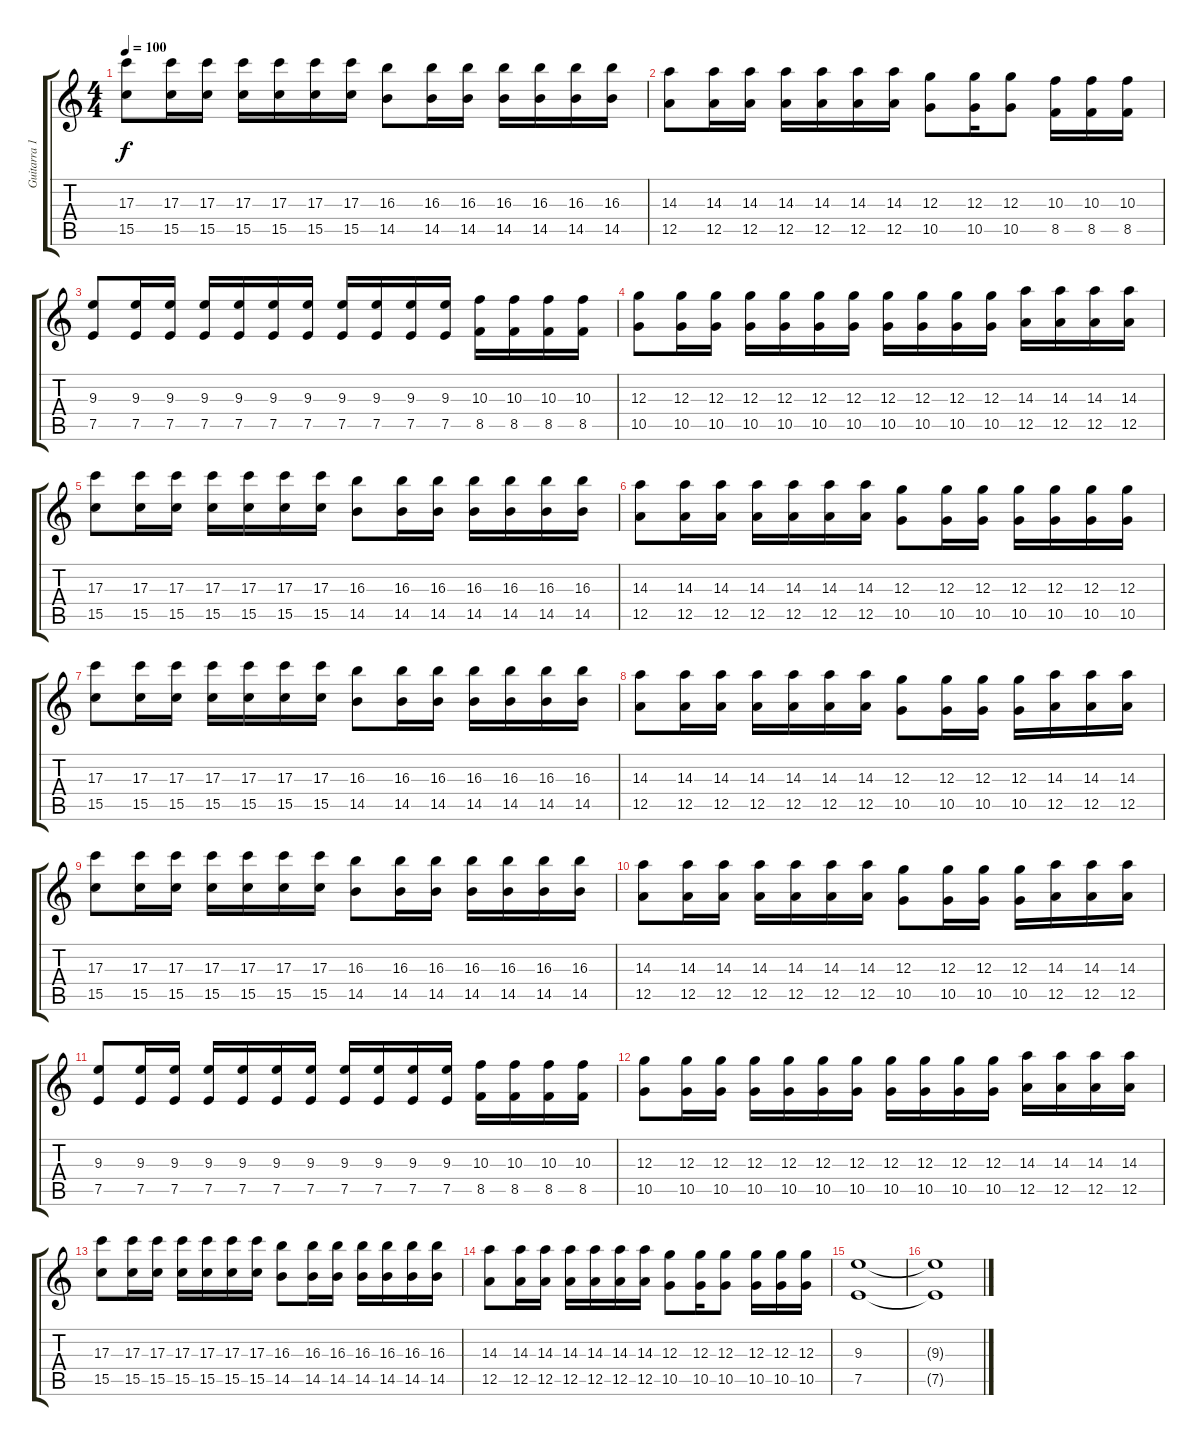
\track ("Guitarra 1" "Guitarra 1") {instrument distortionguitar}
\staff {score tabs}
\tuning (E4 B3 G3 D3 A2 E2) {hide}
\ts (4 4)
\tempo 100
\clef g2
\ks c
(17.3 15.5).8{dy f} (17.3 15.5).16 (17.3 15.5).16 (17.3 15.5).16 (17.3 15.5).16 (17.3 15.5).16 (17.3 15.5).16 (16.3 14.5).8 (16.3 14.5).16 (16.3 14.5).16 (16.3 14.5).16 (16.3 14.5).16 (16.3 14.5).16 (16.3 14.5).16 |
(14.3 12.5).8 (14.3 12.5).16 (14.3 12.5).16 (14.3 12.5).16 (14.3 12.5).16 (14.3 12.5).16 (14.3 12.5).16 (12.3 10.5).8 (12.3 10.5).16 (12.3 10.5).8 (10.3 8.5).16 (10.3 8.5).16 (10.3 8.5).16 |
(9.3 7.5).8 (9.3 7.5).16 (9.3 7.5).16 (9.3 7.5).16 (9.3 7.5).16 (9.3 7.5).16 (9.3 7.5).16 (9.3 7.5).16 (9.3 7.5).16 (9.3 7.5).16 (9.3 7.5).16 (10.3 8.5).16 (10.3 8.5).16 (10.3 8.5).16 (10.3 8.5).16 |
(12.3 10.5).8 (12.3 10.5).16 (12.3 10.5).16 (12.3 10.5).16 (12.3 10.5).16 (12.3 10.5).16 (12.3 10.5).16 (12.3 10.5).16 (12.3 10.5).16 (12.3 10.5).16 (12.3 10.5).16 (14.3 12.5).16 (14.3 12.5).16 (14.3 12.5).16 (14.3 12.5).16 |
(17.3 15.5).8 (17.3 15.5).16 (17.3 15.5).16 (17.3 15.5).16 (17.3 15.5).16 (17.3 15.5).16 (17.3 15.5).16 (16.3 14.5).8 (16.3 14.5).16 (16.3 14.5).16 (16.3 14.5).16 (16.3 14.5).16 (16.3 14.5).16 (16.3 14.5).16 |
(14.3 12.5).8 (14.3 12.5).16 (14.3 12.5).16 (14.3 12.5).16 (14.3 12.5).16 (14.3 12.5).16 (14.3 12.5).16 (12.3 10.5).8 (12.3 10.5).16 (12.3 10.5).16 (12.3 10.5).16 (12.3 10.5).16 (12.3 10.5).16 (12.3 10.5).16 |
(17.3 15.5).8 (17.3 15.5).16 (17.3 15.5).16 (17.3 15.5).16 (17.3 15.5).16 (17.3 15.5).16 (17.3 15.5).16 (16.3 14.5).8 (16.3 14.5).16 (16.3 14.5).16 (16.3 14.5).16 (16.3 14.5).16 (16.3 14.5).16 (16.3 14.5).16 |
(14.3 12.5).8 (14.3 12.5).16 (14.3 12.5).16 (14.3 12.5).16 (14.3 12.5).16 (14.3 12.5).16 (14.3 12.5).16 (12.3 10.5).8 (12.3 10.5).16 (12.3 10.5).16 (12.3 10.5).16 (14.3 12.5).16 (14.3 12.5).16 (14.3 12.5).16 |
(17.3 15.5).8 (17.3 15.5).16 (17.3 15.5).16 (17.3 15.5).16 (17.3 15.5).16 (17.3 15.5).16 (17.3 15.5).16 (16.3 14.5).8 (16.3 14.5).16 (16.3 14.5).16 (16.3 14.5).16 (16.3 14.5).16 (16.3 14.5).16 (16.3 14.5).16 |
(14.3 12.5).8 (14.3 12.5).16 (14.3 12.5).16 (14.3 12.5).16 (14.3 12.5).16 (14.3 12.5).16 (14.3 12.5).16 (12.3 10.5).8 (12.3 10.5).16 (12.3 10.5).16 (12.3 10.5).16 (14.3 12.5).16 (14.3 12.5).16 (14.3 12.5).16 |
(9.3 7.5).8 (9.3 7.5).16 (9.3 7.5).16 (9.3 7.5).16 (9.3 7.5).16 (9.3 7.5).16 (9.3 7.5).16 (9.3 7.5).16 (9.3 7.5).16 (9.3 7.5).16 (9.3 7.5).16 (10.3 8.5).16 (10.3 8.5).16 (10.3 8.5).16 (10.3 8.5).16 |
(12.3 10.5).8 (12.3 10.5).16 (12.3 10.5).16 (12.3 10.5).16 (12.3 10.5).16 (12.3 10.5).16 (12.3 10.5).16 (12.3 10.5).16 (12.3 10.5).16 (12.3 10.5).16 (12.3 10.5).16 (14.3 12.5).16 (14.3 12.5).16 (14.3 12.5).16 (14.3 12.5).16 |
(17.3 15.5).8 (17.3 15.5).16 (17.3 15.5).16 (17.3 15.5).16 (17.3 15.5).16 (17.3 15.5).16 (17.3 15.5).16 (16.3 14.5).8 (16.3 14.5).16 (16.3 14.5).16 (16.3 14.5).16 (16.3 14.5).16 (16.3 14.5).16 (16.3 14.5).16 |
(14.3 12.5).8 (14.3 12.5).16 (14.3 12.5).16 (14.3 12.5).16 (14.3 12.5).16 (14.3 12.5).16 (14.3 12.5).16 (12.3 10.5).8 (12.3 10.5).16 (12.3 10.5).8 (12.3 10.5).16 (12.3 10.5).16 (12.3 10.5).16 |
(9.3 7.5).1 |
(9.3{t} 7.5{t}).1
